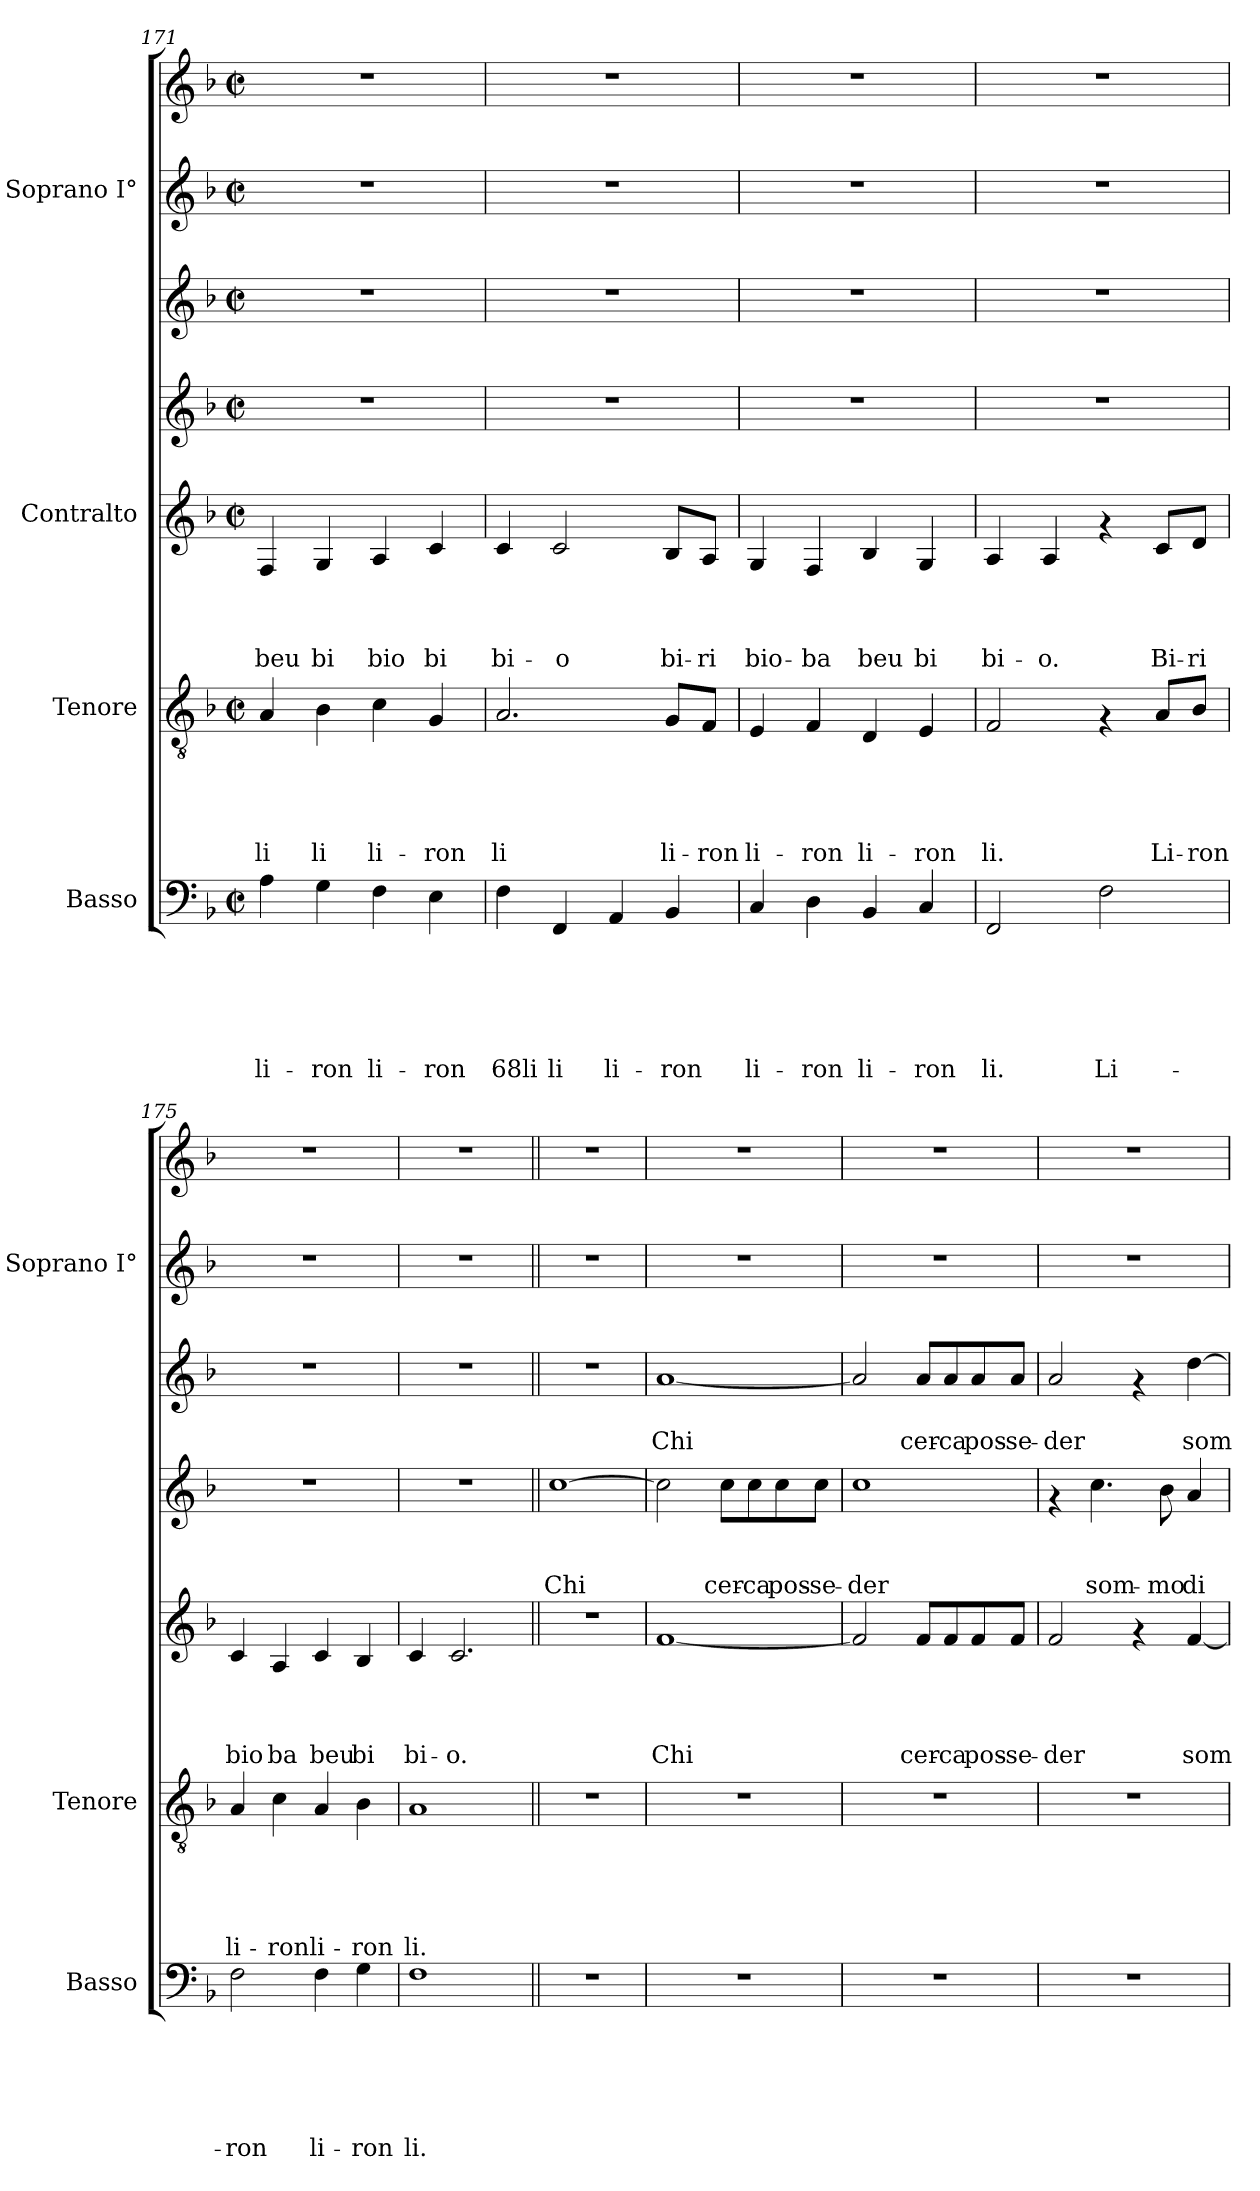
**kern	**text	**text	**text	**text	**text	**text	**kern	**text	**text	**text	**text	**text	**kern	**text	**text	**text	**text	**kern	**text	**text	**text	**kern	**text	**text	**kern	**kern
*part6	*part6	*part6	*part6	*part6	*part6	*part6	*part5	*part5	*part5	*part5	*part5	*part5	*part4	*part4	*part4	*part4	*part4	*part3	*part3	*part3	*part3	*part2	*part2	*part2	*part1	*part1
*staff7	*staff7	*staff7	*staff7	*staff7	*staff7	*staff7	*staff6	*staff6	*staff6	*staff6	*staff6	*staff6	*staff5	*staff5	*staff5	*staff5	*staff5	*staff4	*staff4	*staff4	*staff4	*staff3	*staff3	*staff3	*staff2	*staff1
*I"Basso	*	*	*	*	*	*	*I"Tenore	*	*	*	*	*	*I"Contralto	*	*	*	*	*	*	*	*	*	*	*	*I"Soprano I°	*
*I'Basso	*	*	*	*	*	*	*I'Tenore	*	*	*	*	*	*	*	*	*	*	*	*	*	*	*	*	*	*I'Soprano I°	*
*clefF4	*	*	*	*	*	*	*clefGv2	*	*	*	*	*	*clefG2	*	*	*	*	*clefG2	*	*	*	*clefG2	*	*	*clefG2	*clefG2
*k[b-]	*	*	*	*	*	*	*k[b-]	*	*	*	*	*	*k[b-]	*	*	*	*	*k[b-]	*	*	*	*k[b-]	*	*	*k[b-]	*k[b-]
*F:	*	*	*	*	*	*	*F:	*	*	*	*	*	*F:	*	*	*	*	*F:	*	*	*	*F:	*	*	*F:	*F:
*M2/2	*	*	*	*	*	*	*M2/2	*	*	*	*	*	*M2/2	*	*	*	*	*M2/2	*	*	*	*M2/2	*	*	*M2/2	*M2/2
*met(c|)	*	*	*	*	*	*	*met(c|)	*	*	*	*	*	*met(c|)	*	*	*	*	*met(c|)	*	*	*	*met(c|)	*	*	*met(c|)	*met(c|)
=171	=171	=171	=171	=171	=171	=171	=171	=171	=171	=171	=171	=171	=171	=171	=171	=171	=171	=171	=171	=171	=171	=171	=171	=171	=171	=171
!	!	!	!	!	!	!LO:LY:b	!	!	!	!	!	!LO:LY:b	!	!	!	!	!LO:LY:b	!	!	!	!	!	!	!	!	!
4A\	.	.	.	.	.	li-	4A/	.	.	.	.	li	4F/	.	.	.	beu	1r	.	.	.	1r	.	.	1r	1r
!	!	!	!	!	!	!LO:LY:b	!	!	!	!	!	!LO:LY:b	!	!	!	!	!LO:LY:b	!	!	!	!	!	!	!	!	!
4G\	.	.	.	.	.	-ron	4B-\	.	.	.	.	li	4G/	.	.	.	bi	.	.	.	.	.	.	.	.	.
!	!	!	!	!	!	!LO:LY:b	!	!	!	!	!	!LO:LY:b	!	!	!	!	!LO:LY:b	!	!	!	!	!	!	!	!	!
4F\	.	.	.	.	.	li-	4c\	.	.	.	.	li-	4A/	.	.	.	bio	.	.	.	.	.	.	.	.	.
!	!	!	!	!	!	!LO:LY:b	!	!	!	!	!	!LO:LY:b	!	!	!	!	!LO:LY:b	!	!	!	!	!	!	!	!	!
4E\	.	.	.	.	.	-ron	4G/	.	.	.	.	-ron	4c/	.	.	.	bi	.	.	.	.	.	.	.	.	.
!!LO:LB:g=z
=172	=172	=172	=172	=172	=172	=172	=172	=172	=172	=172	=172	=172	=172	=172	=172	=172	=172	=172	=172	=172	=172	=172	=172	=172	=172	=172
!	!	!	!	!	!	!LO:LY:b	!	!	!	!	!	!LO:LY:b	!	!	!	!	!LO:LY:b	!	!	!	!	!	!	!	!	!
4F\	.	.	.	.	.	68li	2.A/	.	.	.	.	li	4c/	.	.	.	bi-	1r	.	.	.	1r	.	.	1r	1r
!	!	!	!	!	!	!LO:LY:b	!	!	!	!	!	!	!	!	!	!	!LO:LY:b	!	!	!	!	!	!	!	!	!
4FF/	.	.	.	.	.	li	.	.	.	.	.	.	2c/	.	.	.	-o	.	.	.	.	.	.	.	.	.
!	!	!	!	!	!	!LO:LY:b	!	!	!	!	!	!	!	!	!	!	!	!	!	!	!	!	!	!	!	!
4AA/	.	.	.	.	.	li-	.	.	.	.	.	.	.	.	.	.	.	.	.	.	.	.	.	.	.	.
!	!	!	!	!	!	!LO:LY:b	!	!	!	!	!	!LO:LY:b	!	!	!	!	!LO:LY:b	!	!	!	!	!	!	!	!	!
4BB-/	.	.	.	.	.	-ron	8G/L	.	.	.	.	li-	8B-/L	.	.	.	bi-	.	.	.	.	.	.	.	.	.
!	!	!	!	!	!	!	!	!	!	!	!	!LO:LY:b	!	!	!	!	!LO:LY:b	!	!	!	!	!	!	!	!	!
.	.	.	.	.	.	.	8F/J	.	.	.	.	-ron	8A/J	.	.	.	-ri	.	.	.	.	.	.	.	.	.
=173	=173	=173	=173	=173	=173	=173	=173	=173	=173	=173	=173	=173	=173	=173	=173	=173	=173	=173	=173	=173	=173	=173	=173	=173	=173	=173
!	!	!	!	!	!	!LO:LY:b	!	!	!	!	!	!LO:LY:b	!	!	!	!	!LO:LY:b	!	!	!	!	!	!	!	!	!
4C/	.	.	.	.	.	li-	4E/	.	.	.	.	li-	4G/	.	.	.	bio-	1r	.	.	.	1r	.	.	1r	1r
!	!	!	!	!	!	!LO:LY:b	!	!	!	!	!	!LO:LY:b	!	!	!	!	!LO:LY:b	!	!	!	!	!	!	!	!	!
4D\	.	.	.	.	.	-ron	4F/	.	.	.	.	-ron	4F/	.	.	.	-ba	.	.	.	.	.	.	.	.	.
!	!	!	!	!	!	!LO:LY:b	!	!	!	!	!	!LO:LY:b	!	!	!	!	!LO:LY:b	!	!	!	!	!	!	!	!	!
4BB-/	.	.	.	.	.	li-	4D/	.	.	.	.	li-	4B-/	.	.	.	beu	.	.	.	.	.	.	.	.	.
!	!	!	!	!	!	!LO:LY:b	!	!	!	!	!	!LO:LY:b	!	!	!	!	!LO:LY:b	!	!	!	!	!	!	!	!	!
4C/	.	.	.	.	.	-ron	4E/	.	.	.	.	-ron	4G/	.	.	.	bi	.	.	.	.	.	.	.	.	.
=174	=174	=174	=174	=174	=174	=174	=174	=174	=174	=174	=174	=174	=174	=174	=174	=174	=174	=174	=174	=174	=174	=174	=174	=174	=174	=174
!	!	!	!	!	!	!LO:LY:b	!	!	!	!	!	!LO:LY:b	!	!	!	!	!LO:LY:b	!	!	!	!	!	!	!	!	!
2FF/	.	.	.	.	.	li.	2F/	.	.	.	.	li.	4A/	.	.	.	bi-	1r	.	.	.	1r	.	.	1r	1r
!	!	!	!	!	!	!	!	!	!	!	!	!	!	!	!	!	!LO:LY:b	!	!	!	!	!	!	!	!	!
.	.	.	.	.	.	.	.	.	.	.	.	.	4A/	.	.	.	-o.	.	.	.	.	.	.	.	.	.
!	!	!	!	!	!	!LO:LY:b	!	!	!	!	!	!	!	!	!	!	!	!	!	!	!	!	!	!	!	!
2F\	.	.	.	.	.	Li-	4rF	.	.	.	.	.	4rf	.	.	.	.	.	.	.	.	.	.	.	.	.
!	!	!	!	!	!	!	!	!	!	!	!	!LO:LY:b	!	!	!	!	!LO:LY:b	!	!	!	!	!	!	!	!	!
.	.	.	.	.	.	.	8A/L	.	.	.	.	Li-	8c/L	.	.	.	Bi-	.	.	.	.	.	.	.	.	.
!	!	!	!	!	!	!	!	!	!	!	!	!LO:LY:b	!	!	!	!	!LO:LY:b	!	!	!	!	!	!	!	!	!
.	.	.	.	.	.	.	8B-/J	.	.	.	.	-ron	8d/J	.	.	.	-ri	.	.	.	.	.	.	.	.	.
=175	=175	=175	=175	=175	=175	=175	=175	=175	=175	=175	=175	=175	=175	=175	=175	=175	=175	=175	=175	=175	=175	=175	=175	=175	=175	=175
!	!	!	!	!	!	!LO:LY:b	!	!	!	!	!	!LO:LY:b	!	!	!	!	!LO:LY:b	!	!	!	!	!	!	!	!	!
2F\	.	.	.	.	.	-ron	4A/	.	.	.	.	li-	4c/	.	.	.	bio	1r	.	.	.	1r	.	.	1r	1r
!	!	!	!	!	!	!	!	!	!	!	!	!LO:LY:b	!	!	!	!	!LO:LY:b	!	!	!	!	!	!	!	!	!
.	.	.	.	.	.	.	4c\	.	.	.	.	-ron	4A/	.	.	.	ba	.	.	.	.	.	.	.	.	.
!	!	!	!	!	!	!LO:LY:b	!	!	!	!	!	!LO:LY:b	!	!	!	!	!LO:LY:b	!	!	!	!	!	!	!	!	!
4F\	.	.	.	.	.	li-	4A/	.	.	.	.	li-	4c/	.	.	.	beu	.	.	.	.	.	.	.	.	.
!	!	!	!	!	!	!LO:LY:b	!	!	!	!	!	!LO:LY:b	!	!	!	!	!LO:LY:b	!	!	!	!	!	!	!	!	!
4G\	.	.	.	.	.	-ron	4B-\	.	.	.	.	-ron	4B-/	.	.	.	bi	.	.	.	.	.	.	.	.	.
=176	=176	=176	=176	=176	=176	=176	=176	=176	=176	=176	=176	=176	=176	=176	=176	=176	=176	=176	=176	=176	=176	=176	=176	=176	=176	=176
!	!	!	!	!	!	!LO:LY:b	!	!	!	!	!	!LO:LY:b	!	!	!	!	!LO:LY:b	!	!	!	!	!	!	!	!	!
1F	.	.	.	.	.	li.	1A	.	.	.	.	li.	4c/	.	.	.	bi-	1r	.	.	.	1r	.	.	1r	1r
!	!	!	!	!	!	!	!	!	!	!	!	!	!	!	!	!	!LO:LY:b	!	!	!	!	!	!	!	!	!
.	.	.	.	.	.	.	.	.	.	.	.	.	2.c/	.	.	.	-o.	.	.	.	.	.	.	.	.	.
!!LO:PB:g=z
=177||	=177||	=177||	=177||	=177||	=177||	=177||	=177||	=177||	=177||	=177||	=177||	=177||	=177||	=177||	=177||	=177||	=177||	=177||	=177||	=177||	=177||	=177||	=177||	=177||	=177||	=177||
!	!	!	!	!	!	!	!	!	!	!	!	!	!	!	!	!	!	!	!	!	!LO:LY:b	!	!	!	!	!
1r	.	.	.	.	.	.	1r	.	.	.	.	.	1r	.	.	.	.	[>1cc	.	.	Chi	1r	.	.	1r	1r
=178	=178	=178	=178	=178	=178	=178	=178	=178	=178	=178	=178	=178	=178	=178	=178	=178	=178	=178	=178	=178	=178	=178	=178	=178	=178	=178
!	!	!	!	!	!	!	!	!	!	!	!	!	!	!	!	!	!LO:LY:b	!	!	!	!	!	!	!LO:LY:b	!	!
1r	.	.	.	.	.	.	1r	.	.	.	.	.	[<1f	.	.	.	Chi	2cc\]	.	.	.	[<1a	.	Chi	1r	1r
!	!	!	!	!	!	!	!	!	!	!	!	!	!	!	!	!	!	!	!	!	!LO:LY:b	!	!	!	!	!
.	.	.	.	.	.	.	.	.	.	.	.	.	.	.	.	.	.	8cc\L	.	.	cer-	.	.	.	.	.
!	!	!	!	!	!	!	!	!	!	!	!	!	!	!	!	!	!	!	!	!	!LO:LY:b	!	!	!	!	!
.	.	.	.	.	.	.	.	.	.	.	.	.	.	.	.	.	.	8cc\	.	.	-ca	.	.	.	.	.
!	!	!	!	!	!	!	!	!	!	!	!	!	!	!	!	!	!	!	!	!	!LO:LY:b	!	!	!	!	!
.	.	.	.	.	.	.	.	.	.	.	.	.	.	.	.	.	.	8cc\	.	.	pos-	.	.	.	.	.
!	!	!	!	!	!	!	!	!	!	!	!	!	!	!	!	!	!	!	!	!	!LO:LY:b	!	!	!	!	!
.	.	.	.	.	.	.	.	.	.	.	.	.	.	.	.	.	.	8cc\J	.	.	-se-	.	.	.	.	.
=179	=179	=179	=179	=179	=179	=179	=179	=179	=179	=179	=179	=179	=179	=179	=179	=179	=179	=179	=179	=179	=179	=179	=179	=179	=179	=179
!	!	!	!	!	!	!	!	!	!	!	!	!	!	!	!	!	!	!	!	!	!LO:LY:b	!	!	!	!	!
1r	.	.	.	.	.	.	1r	.	.	.	.	.	2f/]	.	.	.	.	1cc	.	.	-der	2a/]	.	.	1r	1r
!	!	!	!	!	!	!	!	!	!	!	!	!	!	!	!	!	!LO:LY:b	!	!	!	!	!	!	!LO:LY:b	!	!
.	.	.	.	.	.	.	.	.	.	.	.	.	8f/L	.	.	.	cer-	.	.	.	.	8a/L	.	cer-	.	.
!	!	!	!	!	!	!	!	!	!	!	!	!	!	!	!	!	!LO:LY:b	!	!	!	!	!	!	!LO:LY:b	!	!
.	.	.	.	.	.	.	.	.	.	.	.	.	8f/	.	.	.	-ca	.	.	.	.	8a/	.	-ca	.	.
!	!	!	!	!	!	!	!	!	!	!	!	!	!	!	!	!	!LO:LY:b	!	!	!	!	!	!	!LO:LY:b	!	!
.	.	.	.	.	.	.	.	.	.	.	.	.	8f/	.	.	.	pos-	.	.	.	.	8a/	.	pos-	.	.
!	!	!	!	!	!	!	!	!	!	!	!	!	!	!	!	!	!LO:LY:b	!	!	!	!	!	!	!LO:LY:b	!	!
.	.	.	.	.	.	.	.	.	.	.	.	.	8f/J	.	.	.	-se-	.	.	.	.	8a/J	.	-se-	.	.
=180	=180	=180	=180	=180	=180	=180	=180	=180	=180	=180	=180	=180	=180	=180	=180	=180	=180	=180	=180	=180	=180	=180	=180	=180	=180	=180
!	!	!	!	!	!	!	!	!	!	!	!	!	!	!	!	!	!LO:LY:b	!	!	!	!	!	!	!LO:LY:b	!	!
1r	.	.	.	.	.	.	1r	.	.	.	.	.	2f/	.	.	.	-der	4rf	.	.	.	2a/	.	-der	1r	1r
!	!	!	!	!	!	!	!	!	!	!	!	!	!	!	!	!	!	!	!	!	!LO:LY:b	!	!	!	!	!
.	.	.	.	.	.	.	.	.	.	.	.	.	.	.	.	.	.	4.cc\	.	.	som-	.	.	.	.	.
.	.	.	.	.	.	.	.	.	.	.	.	.	4rf	.	.	.	.	.	.	.	.	4rf	.	.	.	.
!	!	!	!	!	!	!	!	!	!	!	!	!	!	!	!	!	!	!	!	!	!LO:LY:b	!	!	!	!	!
.	.	.	.	.	.	.	.	.	.	.	.	.	.	.	.	.	.	8b-\	.	.	-mo	.	.	.	.	.
!	!	!	!	!	!	!	!	!	!	!	!	!	!	!	!	!	!LO:LY:b	!	!	!	!LO:LY:b	!	!	!LO:LY:b	!	!
.	.	.	.	.	.	.	.	.	.	.	.	.	[<4f/	.	.	.	som-	4a/	.	.	di-	[>4dd\	.	som-	.	.
=	=	=	=	=	=	=	=	=	=	=	=	=	=	=	=	=	=	=	=	=	=	=	=	=	=	=
*-	*-	*-	*-	*-	*-	*-	*-	*-	*-	*-	*-	*-	*-	*-	*-	*-	*-	*-	*-	*-	*-	*-	*-	*-	*-	*-
